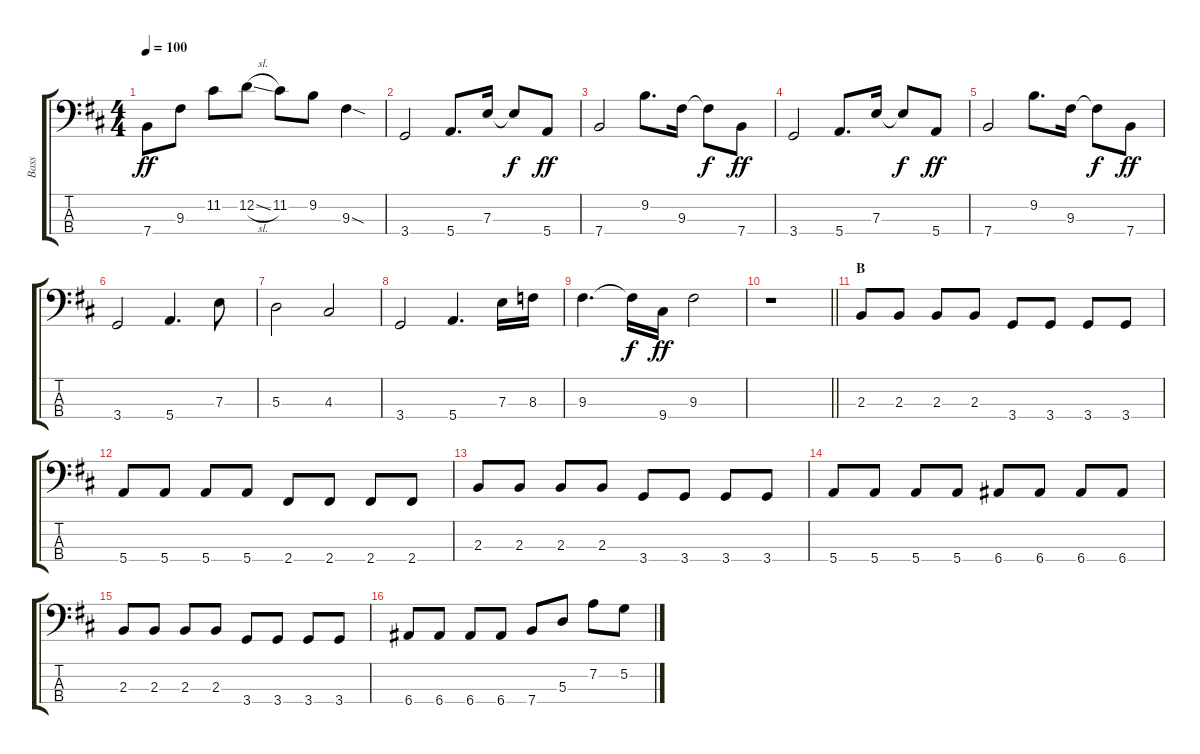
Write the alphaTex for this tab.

\track ("Bass" "Bass") {instrument electricbasspick}
\staff {score tabs}
\tuning (G2 D2 A1 E1) {hide}
\ts (4 4)
\tempo 100
\clef f4
\ks d
7.4.8{dy ff} 9.3.8 11.2.8 12.2{sl}.8 11.2.8 9.2.8 9.3{sod}.4 |
3.4.2 5.4.8{d} 7.3.16 7.3{t}.8{dy f} 5.4.8{dy ff} |
7.4.2 9.2.8{d} 9.3.16 9.3{t}.8{dy f} 7.4.8{dy ff} |
3.4.2 5.4.8{d} 7.3.16 7.3{t}.8{dy f} 5.4.8{dy ff} |
7.4.2 9.2.8{d} 9.3.16 9.3{t}.8{dy f} 7.4.8{dy ff} |
3.4.2 5.4.4{d} 7.3.8 |
5.3.2 4.3.2 |
3.4.2 5.4.4{d} 7.3.16 8.3.16 |
9.3.4{d} 9.3{t}.16{dy f} 9.4.16{dy ff} 9.3.2 |
\barLineRight lightlight
r.1 |
\section ("" "B")
2.3.8 2.3.8 2.3.8 2.3.8 3.4.8 3.4.8 3.4.8 3.4.8 |
5.4.8 5.4.8 5.4.8 5.4.8 2.4.8 2.4.8 2.4.8 2.4.8 |
2.3.8 2.3.8 2.3.8 2.3.8 3.4.8 3.4.8 3.4.8 3.4.8 |
5.4.8 5.4.8 5.4.8 5.4.8 6.4.8 6.4.8 6.4.8 6.4.8 |
2.3.8 2.3.8 2.3.8 2.3.8 3.4.8 3.4.8 3.4.8 3.4.8 |
6.4.8 6.4.8 6.4.8 6.4.8 7.4.8 5.3.8 7.2.8 5.2.8
